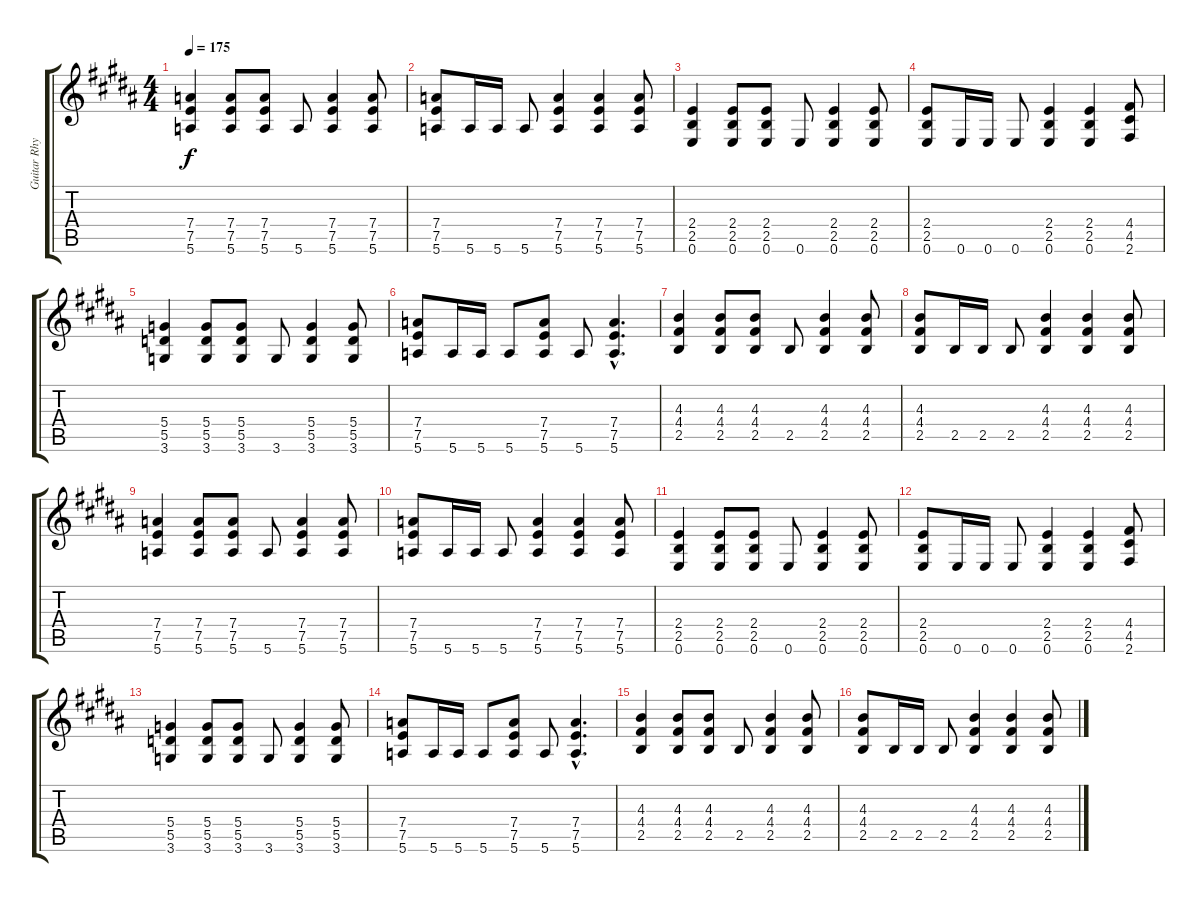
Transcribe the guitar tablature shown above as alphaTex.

\track ("Guitar Rhythm" "Guitar Rhy") {instrument overdrivenguitar}
\staff {score tabs}
\tuning (E4 B3 G3 D3 A2 E2) {hide}
\ts (4 4)
\tempo 175
\clef g2
\ks b
(7.4 7.5 5.6).4{dy f} (7.4 7.5 5.6).8 (7.4 7.5 5.6).8 5.6.8 (7.4 7.5 5.6).4 (7.4 7.5 5.6).8 |
(7.4 7.5 5.6).8 5.6.16 5.6.16 5.6.8 (7.4 7.5 5.6).4 (7.4 7.5 5.6).4 (7.4 7.5 5.6).8 |
(2.4 2.5 0.6).4 (2.4 2.5 0.6).8 (2.4 2.5 0.6).8 0.6.8 (2.4 2.5 0.6).4 (2.4 2.5 0.6).8 |
(2.4 2.5 0.6).8 0.6.16 0.6.16 0.6.8 (2.4 2.5 0.6).4 (2.4 2.5 0.6).4 (4.4 4.5 2.6).8 |
(5.4 5.5 3.6).4 (5.4 5.5 3.6).8 (5.4 5.5 3.6).8 3.6.8 (5.4 5.5 3.6).4 (5.4 5.5 3.6).8 |
(7.4 7.5 5.6).8 5.6.16 5.6.16 5.6.8 (7.4 7.5 5.6).8 5.6.8 (7.4{hac} 7.5{hac} 5.6{hac}).4{d} |
(4.3 4.4 2.5).4 (4.3 4.4 2.5).8 (4.3 4.4 2.5).8 2.5.8 (4.3 4.4 2.5).4 (4.3 4.4 2.5).8 |
(4.3 4.4 2.5).8 2.5.16 2.5.16 2.5.8 (4.3 4.4 2.5).4 (4.3 4.4 2.5).4 (4.3 4.4 2.5).8 |
(7.4 7.5 5.6).4 (7.4 7.5 5.6).8 (7.4 7.5 5.6).8 5.6.8 (7.4 7.5 5.6).4 (7.4 7.5 5.6).8 |
(7.4 7.5 5.6).8 5.6.16 5.6.16 5.6.8 (7.4 7.5 5.6).4 (7.4 7.5 5.6).4 (7.4 7.5 5.6).8 |
(2.4 2.5 0.6).4 (2.4 2.5 0.6).8 (2.4 2.5 0.6).8 0.6.8 (2.4 2.5 0.6).4 (2.4 2.5 0.6).8 |
(2.4 2.5 0.6).8 0.6.16 0.6.16 0.6.8 (2.4 2.5 0.6).4 (2.4 2.5 0.6).4 (4.4 4.5 2.6).8 |
(5.4 5.5 3.6).4 (5.4 5.5 3.6).8 (5.4 5.5 3.6).8 3.6.8 (5.4 5.5 3.6).4 (5.4 5.5 3.6).8 |
(7.4 7.5 5.6).8 5.6.16 5.6.16 5.6.8 (7.4 7.5 5.6).8 5.6.8 (7.4{hac} 7.5{hac} 5.6{hac}).4{d} |
(4.3 4.4 2.5).4 (4.3 4.4 2.5).8 (4.3 4.4 2.5).8 2.5.8 (4.3 4.4 2.5).4 (4.3 4.4 2.5).8 |
(4.3 4.4 2.5).8 2.5.16 2.5.16 2.5.8 (4.3 4.4 2.5).4 (4.3 4.4 2.5).4 (4.3 4.4 2.5).8
